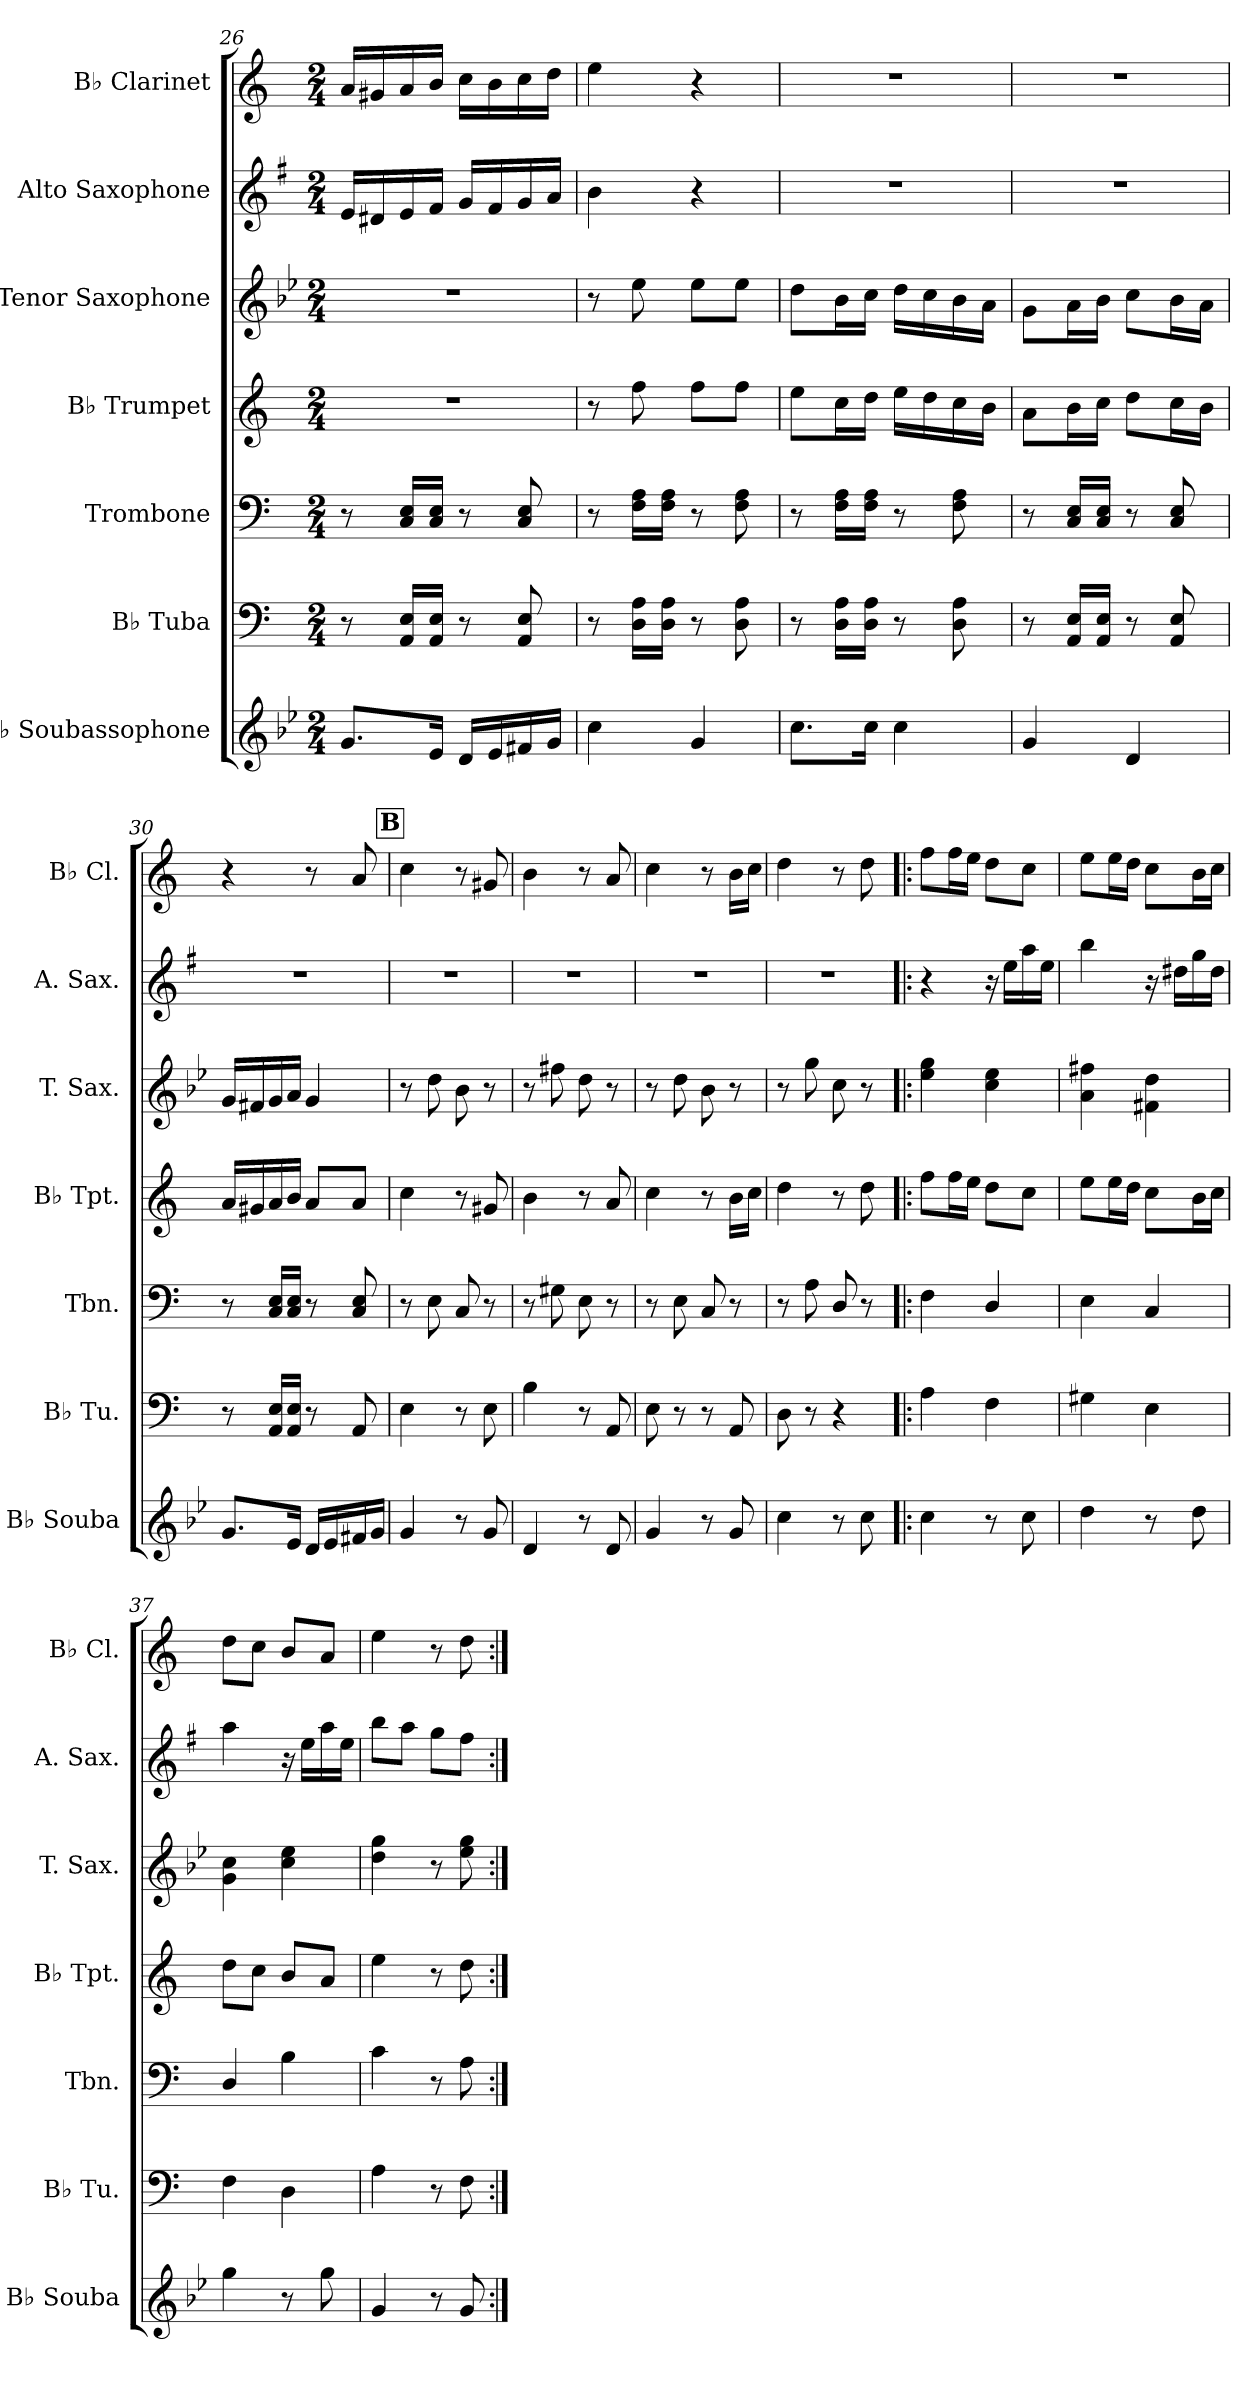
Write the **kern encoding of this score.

**kern	**kern	**kern	**kern	**kern	**kern	**kern
*part7	*part6	*part5	*part4	*part3	*part2	*part1
*staff7	*staff6	*staff5	*staff4	*staff3	*staff2	*staff1
*I"B♭ Soubassophone	*I"B♭ Tuba	*I"Trombone	*I"B♭ Trumpet	*I"Tenor Saxophone	*I"Alto Saxophone	*I"B♭ Clarinet
*I'B♭ Souba	*I'B♭ Tu.	*I'Tbn.	*I'B♭ Tpt.	*I'T. Sax.	*I'A. Sax.	*I'B♭ Cl.
*clefG2	*clefF4	*clefF4	*clefG2	*clefG2	*clefG2	*clefG2
*ITrd15c26	*ITrd1c2	*ITrd1c2	*ITrd1c2	*ITrd8c14	*ITrd5c9	*ITrd1c2
*k[b-e-]	*k[b-e-]	*k[b-e-]	*k[b-e-]	*k[b-e-]	*k[b-e-]	*k[b-e-]
*M2/4	*M2/4	*M2/4	*M2/4	*M2/4	*M2/4	*M2/4
=26	=26	=26	=26	=26	=26	=26
8.GG/L	8r	8r	2r	2r	16G/LL	16g/LL
.	.	.	.	.	16F#X/	16f#X/
.	16GG/ 16D/LL	16BB-/ 16D/LL	.	.	16G/	16g/
16EE-/Jk	16GG/ 16D/JJ	16BB-/ 16D/JJ	.	.	16A/JJ	16a/JJ
16DD/LL	8r	8r	.	.	16B-/LL	16b-\LL
16EE-/	.	.	.	.	16A/	16a\
16FF#X/	8GG/ 8D/	8BB-/ 8D/	.	.	16B-/	16b-\
16GG/JJ	.	.	.	.	16c/JJ	16cc\JJ
=27	=27	=27	=27	=27	=27	=27
4C\	8r	8r	8r	8r	4d\	4dd\
.	16C\ 16G\LL	16E-\ 16G\LL	8ee-\	8e-\	.	.
.	16C\ 16G\JJ	16E-\ 16G\JJ	.	.	.	.
4GG/	8r	8r	8ee-\L	8e-\L	4r	4r
.	8C\ 8G\	8E-\ 8G\	8ee-\J	8e-\J	.	.
=28	=28	=28	=28	=28	=28	=28
8.C\L	8r	8r	8dd\L	8d\L	2r	2r
.	16C\ 16G\LL	16E-\ 16G\LL	16b-\L	16B-\L	.	.
16C\Jk	16C\ 16G\JJ	16E-\ 16G\JJ	16cc\JJ	16c\JJ	.	.
4C\	8r	8r	16dd\LL	16d\LL	.	.
.	.	.	16cc\	16c\	.	.
.	8C\ 8G\	8E-\ 8G\	16b-\	16B-\	.	.
.	.	.	16a\JJ	16A\JJ	.	.
=29	=29	=29	=29	=29	=29	=29
4GG/	8r	8r	8g\L	8G\L	2r	2r
.	16GG/ 16D/LL	16BB-/ 16D/LL	16a\L	16A\L	.	.
.	16GG/ 16D/JJ	16BB-/ 16D/JJ	16b-\JJ	16B-\JJ	.	.
4DD/	8r	8r	8cc\L	8c\L	.	.
.	8GG/ 8D/	8BB-/ 8D/	16b-\L	16B-\L	.	.
.	.	.	16a\JJ	16A\JJ	.	.
!!LO:PB:g=z
=30	=30	=30	=30	=30	=30	=30
8.GG/L	8r	8r	16g/LL	16G/LL	2r	4r
.	.	.	16f#X/	16F#X/	.	.
.	16GG/ 16D/LL	16BB-/ 16D/LL	16g/	16G/	.	.
16EE-/Jk	16GG/ 16D/JJ	16BB-/ 16D/JJ	16a/JJ	16A/JJ	.	.
16DD/LL	8r	8r	8g/L	4G/	.	8r
16EE-/	.	.	.	.	.	.
16FF#X/	8GG/	8BB-/ 8D/	8g/J	.	.	8g/
16GG/JJ	.	.	.	.	.	.
!!LO:REH:place=s1:a:B:fs=14:t=B
=31	=31	=31	=31	=31	=31	=31
4GG/	4D\	8r	4b-\	8r	2r	4b-\
.	.	8D\	.	8d\	.	.
8r	8r	8BB-/	8r	8B-\	.	8r
8GG/	8D\	8r	8f#X/	8r	.	8f#X/
=32	=32	=32	=32	=32	=32	=32
4DD/	4A\	8r	4a\	8r	2r	4a\
.	.	8F#X\	.	8f#X\	.	.
8r	8r	8D\	8r	8d\	.	8r
8DD/	8GG/	8r	8g/	8r	.	8g/
=33	=33	=33	=33	=33	=33	=33
4GG/	8D\	8r	4b-\	8r	2r	4b-\
.	8r	8D\	.	8d\	.	.
8r	8r	8BB-/	8r	8B-\	.	8r
8GG/	8GG/	8r	16a\LL	8r	.	16a\LL
.	.	.	16b-\JJ	.	.	16b-\JJ
=34	=34	=34	=34	=34	=34	=34
4C\	8C\	8r	4cc\	8r	2r	4cc\
.	8r	8G\	.	8g\	.	.
8r	4r	8C/	8r	8c\	.	8r
8C\	.	8r	8cc\	8r	.	8cc\
=35!|:	=35!|:	=35!|:	=35!|:	=35!|:	=35!|:	=35!|:
4C\	4G\	4E-\	8ee-\L	4e-\ 4g\	4r	8ee-\L
.	.	.	16ee-\L	.	.	16ee-\L
.	.	.	16dd\JJ	.	.	16dd\JJ
8r	4E-\	4C/	8cc\L	4c\ 4e-\	16r	8cc\L
.	.	.	.	.	16g\LL	.
8C\	.	.	8b-\J	.	16cc\	8b-\J
.	.	.	.	.	16g\JJ	.
!!LO:PB:g=z
=36	=36	=36	=36	=36	=36	=36
4D\	4F#X\	4D\	8dd\L	4A\ 4f#X\	4dd\	8dd\L
.	.	.	16dd\L	.	.	16dd\L
.	.	.	16cc\JJ	.	.	16cc\JJ
8r	4D\	4BB-/	8b-\L	4F#X\ 4d\	16r	8b-\L
.	.	.	.	.	16f#X\LL	.
8D\	.	.	16a\L	.	16b-\	16a\L
.	.	.	16b-\JJ	.	16f#\JJ	16b-\JJ
=37	=37	=37	=37	=37	=37	=37
4G\	4E-\	4C/	8cc\L	4G\ 4c\	4cc\	8cc\L
.	.	.	8b-\J	.	.	8b-\J
8r	4C\	4A\	8a/L	4c\ 4e-\	16r	8a/L
.	.	.	.	.	16g\LL	.
8G\	.	.	8g/J	.	16cc\	8g/J
.	.	.	.	.	16g\JJ	.
=38	=38	=38	=38	=38	=38	=38
4GG/	4G\	4B-\	4dd\	4d\ 4g\	8dd\L	4dd\
.	.	.	.	.	8cc\J	.
8r	8r	8r	8r	8r	8b-\L	8r
8GG/	8E-\	8G\	8cc\	8e-\ 8g\	8a\J	8cc\
=:|!	=:|!	=:|!	=:|!	=:|!	=:|!	=:|!
*-	*-	*-	*-	*-	*-	*-
